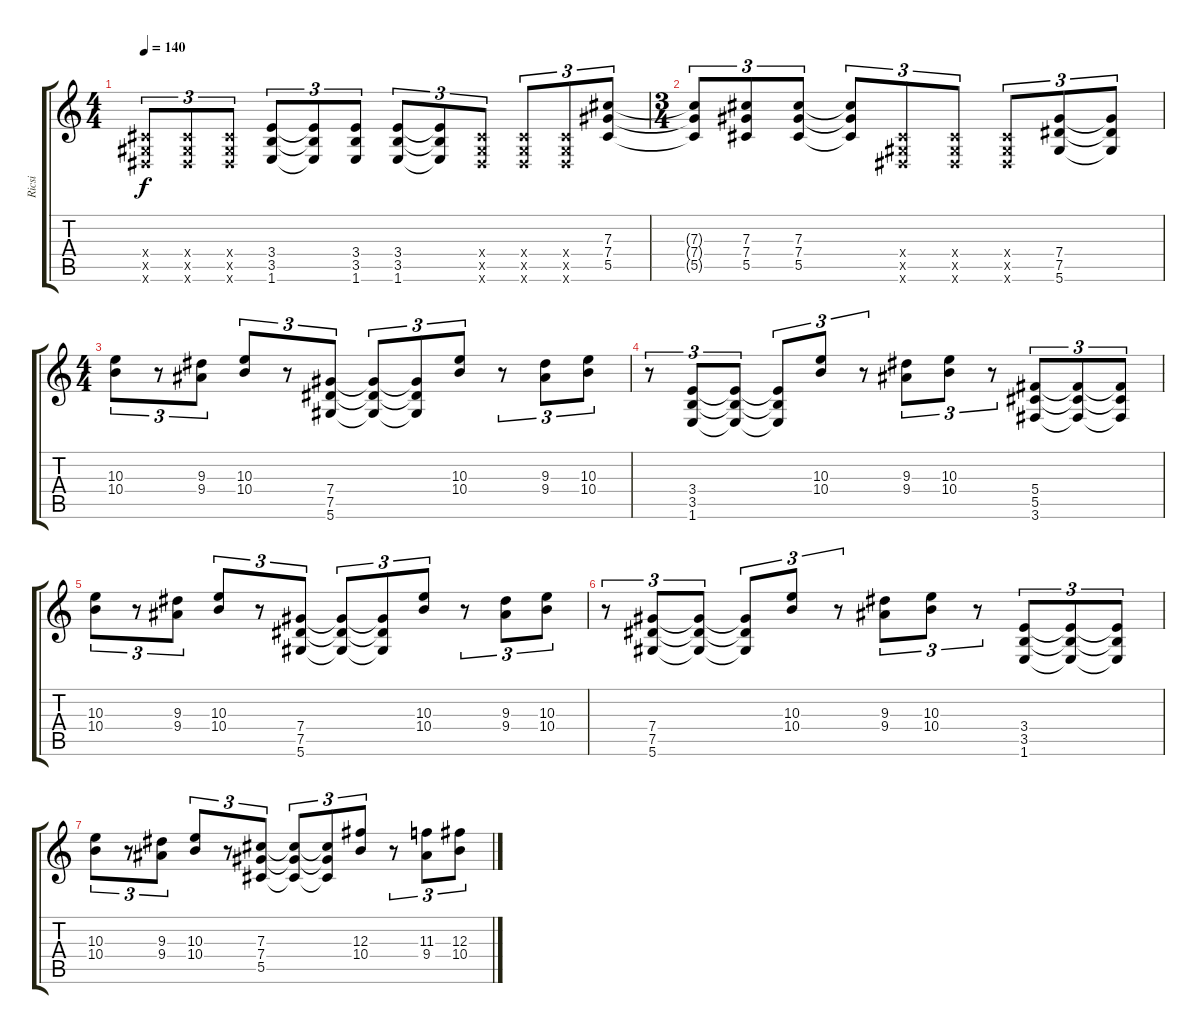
\track ("Ricsi" "Ricsi") {instrument distortionguitar}
\staff {score tabs}
\tuning (Eb4 Bb3 Gb3 Db3 Ab2 Eb2) {hide}
\ts (4 4)
\tempo 140
\clef g2
\ks c
(0.4{x} 0.5{x} 0.6{x}).8{tu (3 2) dy f} (0.4{x} 0.5{x} 0.6{x}).8{tu (3 2)} (0.4{x} 0.5{x} 0.6{x}).8{tu (3 2)} (3.4 3.5 1.6).8{tu (3 2)} (3.4{t} 3.5{t} 1.6{t}).8{tu (3 2)} (3.4 3.5 1.6).8{tu (3 2)} (3.4 3.5 1.6).8{tu (3 2)} (3.4{t} 3.5{t} 1.6{t}).8{tu (3 2)} (0.4{x} 0.5{x} 0.6{x}).8{tu (3 2)} (0.4{x} 0.5{x} 0.6{x}).8{tu (3 2)} (0.4{x} 0.5{x} 0.6{x}).8{tu (3 2)} (7.3 7.4 5.5).8{tu (3 2)} |
\ts (3 4)
(7.3{t} 7.4{t} 5.5{t}).8{tu (3 2)} (7.3 7.4 5.5).8{tu (3 2)} (7.3 7.4 5.5).8{tu (3 2)} (7.3{t} 7.4{t} 5.5{t}).8{tu (3 2)} (0.4{x} 0.5{x} 0.6{x}).8{tu (3 2)} (0.4{x} 0.5{x} 0.6{x}).8{tu (3 2)} (0.4{x} 0.5{x} 0.6{x}).8{tu (3 2)} (7.4 7.5 5.6).8{tu (3 2)} (7.4{t} 7.5{t} 5.6{t}).8{tu (3 2)} |
\ts (4 4)
(10.3 10.4).8{tu (3 2)} r.8{tu (3 2)} (9.3 9.4).8{tu (3 2)} (10.3 10.4).8{tu (3 2)} r.8{tu (3 2)} (7.4 7.5 5.6).8{tu (3 2)} (7.4{t} 7.5{t} 5.6{t}).8{tu (3 2)} (7.4{t} 7.5{t} 5.6{t}).8{tu (3 2)} (10.3 10.4).8{tu (3 2)} r.8{tu (3 2)} (9.3 9.4).8{tu (3 2)} (10.3 10.4).8{tu (3 2)} |
r.8{tu (3 2)} (3.4 3.5 1.6).8{tu (3 2)} (3.4{t} 3.5{t} 1.6{t}).8{tu (3 2)} (3.4{t} 3.5{t} 1.6{t}).8{tu (3 2)} (10.3 10.4).8{tu (3 2)} r.8{tu (3 2)} (9.3 9.4).8{tu (3 2)} (10.3 10.4).8{tu (3 2)} r.8{tu (3 2)} (5.4 5.5 3.6).8{tu (3 2)} (5.4{t} 5.5{t} 3.6{t}).8{tu (3 2)} (5.4{t} 5.5{t} 3.6{t}).8{tu (3 2)} |
(10.3 10.4).8{tu (3 2)} r.8{tu (3 2)} (9.3 9.4).8{tu (3 2)} (10.3 10.4).8{tu (3 2)} r.8{tu (3 2)} (7.4 7.5 5.6).8{tu (3 2)} (7.4{t} 7.5{t} 5.6{t}).8{tu (3 2)} (7.4{t} 7.5{t} 5.6{t}).8{tu (3 2)} (10.3 10.4).8{tu (3 2)} r.8{tu (3 2)} (9.3 9.4).8{tu (3 2)} (10.3 10.4).8{tu (3 2)} |
r.8{tu (3 2)} (7.4 7.5 5.6).8{tu (3 2)} (7.4{t} 7.5{t} 5.6{t}).8{tu (3 2)} (7.4{t} 7.5{t} 5.6{t}).8{tu (3 2)} (10.3 10.4).8{tu (3 2)} r.8{tu (3 2)} (9.3 9.4).8{tu (3 2)} (10.3 10.4).8{tu (3 2)} r.8{tu (3 2)} (3.4 3.5 1.6).8{tu (3 2)} (3.4{t} 3.5{t} 1.6{t}).8{tu (3 2)} (3.4{t} 3.5{t} 1.6{t}).8{tu (3 2)} |
(10.3 10.4).8{tu (3 2)} r.8{tu (3 2)} (9.3 9.4).8{tu (3 2)} (10.3 10.4).8{tu (3 2)} r.8{tu (3 2)} (7.3 7.4 5.5).8{tu (3 2)} (7.3{t} 7.4{t} 5.5{t}).8{tu (3 2)} (7.3{t} 7.4{t} 5.5{t}).8{tu (3 2)} (12.3 10.4).8{tu (3 2)} r.8{tu (3 2)} (11.3 9.4).8{tu (3 2)} (12.3 10.4).8{tu (3 2)}
